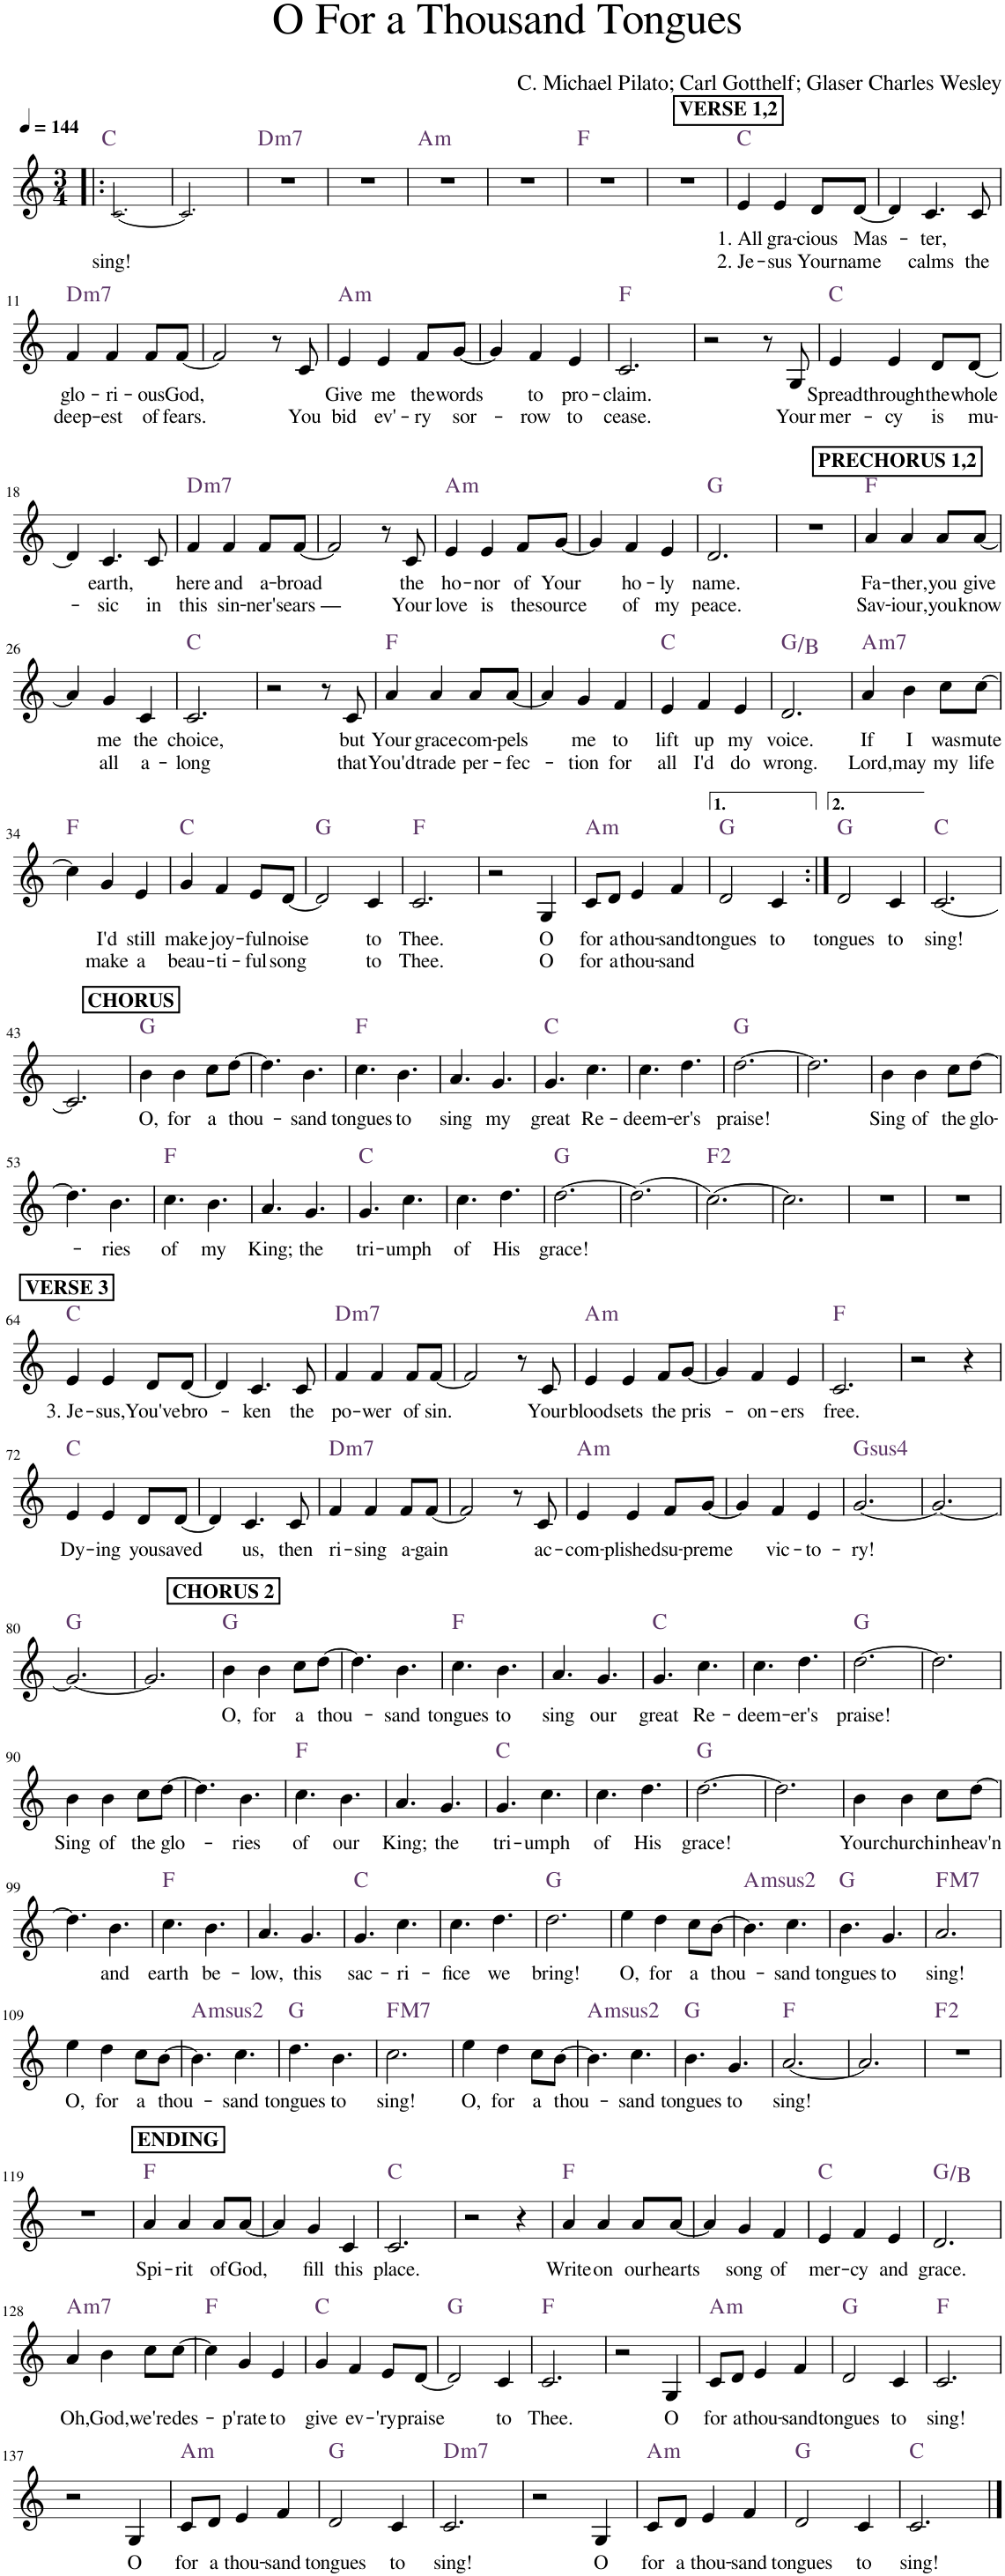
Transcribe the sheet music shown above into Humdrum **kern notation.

**kern	**text	**text	**harte
*part1	*part1	*part1	*part1
*staff1	*staff1	*staff1	*
*I"Piano	*	*	*
*I'Pno.	*	*	*
*clefG2	*	*	*
*k[]	*	*	*
*M3/4	*	*	*
*MM144	*	*	*
=1!|:	=1!|:	=1!|:	=1!|:
!	!	!LO:LY:b	!
[2.c!/	.	sing!	C:maj
=2	=2	=2	=2
2.c!/]	.	.	.
=3	=3	=3	=3
!	!	!	!LO:H:kt=m7
2.r	.	.	D:min7
=4	=4	=4	=4
2.r	.	.	.
=5	=5	=5	=5
!	!	!	!LO:H:kt=m
2.r	.	.	A:min
=6	=6	=6	=6
2.r	.	.	.
=7	=7	=7	=7
2.r	.	.	F:maj
=8	=8	=8	=8
2.r	.	.	.
!!LO:REH:place=s1:a:B:cj:fs=11:t=VERSE 1,2
=9	=9	=9	=9
!	!LO:LY:b	!LO:LY:b	!
4e/	1. All	2. Je-	C:maj
!	!LO:LY:b	!LO:LY:b	!
4e/	gra-	-sus	.
!	!LO:LY:b	!LO:LY:b	!
8d/L	-cious	Your	.
!	!LO:LY:b	!LO:LY:b	!
[8d/J	Mas-	name	.
=10	=10	=10	=10
4d/]	.	.	.
!	!LO:LY:b	!LO:LY:b	!
4.c/	ter,	calms	.
!	!	!LO:LY:b	!
8c/	.	the	.
!!LO:LB:g=z
=11	=11	=11	=11
!	!LO:LY:b	!LO:LY:b	!LO:H:kt=m7
4f/	glo-	deep-	D:min7
!	!LO:LY:b	!LO:LY:b	!
4f/	-ri-	-est	.
!	!LO:LY:b	!LO:LY:b	!
8f/L	-ous	of	.
!	!LO:LY:b	!LO:LY:b	!
[8f/J	God,	fears.	.
=12	=12	=12	=12
2f/]	.	.	.
8r	.	.	.
!	!	!LO:LY:b	!
8c/	.	You	.
=13	=13	=13	=13
!	!LO:LY:b	!LO:LY:b	!LO:H:kt=m
4e/	Give	bid	A:min
!	!LO:LY:b	!LO:LY:b	!
4e/	me	ev'-	.
!	!LO:LY:b	!LO:LY:b	!
8f/L	the	-ry	.
!	!LO:LY:b	!LO:LY:b	!
[8g/J	words	sor-	.
=14	=14	=14	=14
4g/]	.	.	.
!	!LO:LY:b	!LO:LY:b	!
4f/	to	-row	.
!	!LO:LY:b	!LO:LY:b	!
4e/	pro-	to	.
=15	=15	=15	=15
!	!LO:LY:b	!LO:LY:b	!
2.c/	-claim.	cease.	F:maj
=16	=16	=16	=16
2r	.	.	.
8r	.	.	.
!	!	!LO:LY:b	!
8G/	.	Your	.
=17	=17	=17	=17
!	!LO:LY:b	!LO:LY:b	!
4e/	Spread	mer-	C:maj
!	!LO:LY:b	!LO:LY:b	!
4e/	through	-cy	.
!	!LO:LY:b	!LO:LY:b	!
8d/L	the	is	.
!	!LO:LY:b	!LO:LY:b	!
[8d/J	whole	mu-	.
!!LO:LB:g=z
=18	=18	=18	=18
4d/]	.	.	.
!	!LO:LY:b	!LO:LY:b	!
4.c/	earth,	sic	.
!	!	!LO:LY:b	!
8c/	.	in	.
=19	=19	=19	=19
!	!LO:LY:b	!LO:LY:b	!LO:H:kt=m7
4f/	here	this	D:min7
!	!LO:LY:b	!LO:LY:b	!
4f/	and	sin-	.
!	!LO:LY:b	!LO:LY:b	!
8f/L	a-	-ner's	.
!	!LO:LY:b	!LO:LY:b	!
[8f/J	-broad	ears —	.
=20	=20	=20	=20
2f/]	.	.	.
8r	.	.	.
!	!LO:LY:b	!LO:LY:b	!
8c/	the	Your	.
=21	=21	=21	=21
!	!LO:LY:b	!LO:LY:b	!LO:H:kt=m
4e/	ho-	love	A:min
!	!LO:LY:b	!LO:LY:b	!
4e/	-nor	is	.
!	!LO:LY:b	!LO:LY:b	!
8f/L	of	the	.
!	!LO:LY:b	!LO:LY:b	!
[8g/J	Your	source	.
=22	=22	=22	=22
4g/]	.	.	.
!	!LO:LY:b	!LO:LY:b	!
4f/	ho-	of	.
!	!LO:LY:b	!LO:LY:b	!
4e/	-ly	my	.
=23	=23	=23	=23
!	!LO:LY:b	!LO:LY:b	!
2.d/	name.	peace.	G:maj
=24	=24	=24	=24
2.r	.	.	.
!!LO:REH:place=s1:a:B:cj:fs=11:t=PRECHORUS 1,2
=25	=25	=25	=25
!	!LO:LY:b	!LO:LY:b	!
4a/	Fa-	Sav-	F:maj
!	!LO:LY:b	!LO:LY:b	!
4a/	-ther,	-iour,	.
!	!LO:LY:b	!LO:LY:b	!
8a/L	you	you	.
!	!LO:LY:b	!LO:LY:b	!
[8a/J	give	know	.
!!LO:LB:g=z
=26	=26	=26	=26
4a/]	.	.	.
!	!LO:LY:b	!LO:LY:b	!
4g/	me	all	.
!	!LO:LY:b	!LO:LY:b	!
4c/	the	a-	.
=27	=27	=27	=27
!	!LO:LY:b	!LO:LY:b	!
2.c/	choice,	-long	C:maj
=28	=28	=28	=28
2r	.	.	.
8r	.	.	.
!	!LO:LY:b	!LO:LY:b	!
8c/	but	that	.
=29	=29	=29	=29
!	!LO:LY:b	!LO:LY:b	!
4a/	Your	You'd	F:maj
!	!LO:LY:b	!LO:LY:b	!
4a/	grace	trade	.
!	!LO:LY:b	!LO:LY:b	!
8a/L	com-	per-	.
!	!LO:LY:b	!LO:LY:b	!
[8a/J	-pels	-fec-	.
=30	=30	=30	=30
4a/]	.	.	.
!	!LO:LY:b	!LO:LY:b	!
4g/	me	-tion	.
!	!LO:LY:b	!LO:LY:b	!
4f/	to	for	.
=31	=31	=31	=31
!	!LO:LY:b	!LO:LY:b	!
4e/	lift	all	C:maj
!	!LO:LY:b	!LO:LY:b	!
4f/	up	I'd	.
!	!LO:LY:b	!LO:LY:b	!
4e/	my	do	.
=32	=32	=32	=32
!	!LO:LY:b	!LO:LY:b	!
2.d/	voice.	wrong.	G:maj/3
=33	=33	=33	=33
!	!LO:LY:b	!LO:LY:b	!LO:H:kt=m7
4a/	If	Lord,	A:min7
!	!LO:LY:b	!LO:LY:b	!
4b\	I	may	.
!	!LO:LY:b	!LO:LY:b	!
8cc\L	was	my	.
!	!LO:LY:b	!LO:LY:b	!
[8cc\J	mute	life	.
!!LO:LB:g=z
=34	=34	=34	=34
4cc\]	.	.	F:maj
!	!LO:LY:b	!LO:LY:b	!
4g/	I'd	make	.
!	!LO:LY:b	!LO:LY:b	!
4e/	still	a	.
=35	=35	=35	=35
!	!LO:LY:b	!LO:LY:b	!
4g/	make	beau-	C:maj
!	!LO:LY:b	!LO:LY:b	!
4f/	joy-	-ti-	.
!	!LO:LY:b	!LO:LY:b	!
8e/L	-ful	-ful	.
!	!LO:LY:b	!LO:LY:b	!
[8d/J	noise	song	.
=36	=36	=36	=36
2d/]	.	.	G:maj
!	!LO:LY:b	!LO:LY:b	!
4c/	to	to	.
=37	=37	=37	=37
!	!LO:LY:b	!LO:LY:b	!
2.c/	Thee.	Thee.	F:maj
=38	=38	=38	=38
2r	.	.	.
!	!LO:LY:b	!LO:LY:b	!
4G/	O	O	.
=39	=39	=39	=39
!	!LO:LY:b	!LO:LY:b	!LO:H:kt=m
8c/L	for	for	A:min
!	!LO:LY:b	!LO:LY:b	!
8d/J	a	a	.
!	!LO:LY:b	!LO:LY:b	!
4e/	thou-	thou-	.
!	!LO:LY:b	!LO:LY:b	!
4f/	-sand	-sand	.
=40	=40	=40	=40
!	!LO:LY:b	!	!
2d/	tongues	.	G:maj
!	!LO:LY:b	!	!
4c/	to	.	.
=41:|!	=41:|!	=41:|!	=41:|!
!	!LO:LY:b	!	!
2d/	tongues	.	G:maj
!	!LO:LY:b	!	!
4c/	to	.	.
=42	=42	=42	=42
!	!LO:LY:b	!	!
[2.c/	sing!	.	C:maj
!!LO:LB:g=z
=43	=43	=43	=43
2.c/]	.	.	.
!!LO:REH:place=s1:a:B:cj:fs=11:t=CHORUS
=44	=44	=44	=44
!	!LO:LY:b	!	!
4b\	O,	.	G:maj
!	!LO:LY:b	!	!
4b\	for	.	.
!	!LO:LY:b	!	!
8cc\L	a	.	.
!	!LO:LY:b	!	!
[8dd\J	thou-	.	.
=45	=45	=45	=45
4.dd\]	.	.	.
!	!LO:LY:b	!	!
4.b\	-sand	.	.
=46	=46	=46	=46
!	!LO:LY:b	!	!
4.cc\	tongues	.	F:maj
!	!LO:LY:b	!	!
4.b\	to	.	.
=47	=47	=47	=47
!	!LO:LY:b	!	!
4.a/	sing	.	.
!	!LO:LY:b	!	!
4.g/	my	.	.
=48	=48	=48	=48
!	!LO:LY:b	!	!
4.g/	great	.	C:maj
!	!LO:LY:b	!	!
4.cc\	Re-	.	.
=49	=49	=49	=49
!	!LO:LY:b	!	!
4.cc\	-deem-	.	.
!	!LO:LY:b	!	!
4.dd\	-er's	.	.
=50	=50	=50	=50
!	!LO:LY:b	!	!
[2.dd\	praise!	.	G:maj
=51	=51	=51	=51
2.dd\]	.	.	.
=52	=52	=52	=52
!	!LO:LY:b	!	!
4b\	Sing	.	.
!	!LO:LY:b	!	!
4b\	of	.	.
!	!LO:LY:b	!	!
8cc\L	the	.	.
!	!LO:LY:b	!	!
[8dd\J	glo-	.	.
!!LO:LB:g=z
=53	=53	=53	=53
4.dd\]	.	.	.
!	!LO:LY:b	!	!
4.b\	-ries	.	.
=54	=54	=54	=54
!	!LO:LY:b	!	!
4.cc\	of	.	F:maj
!	!LO:LY:b	!	!
4.b\	my	.	.
=55	=55	=55	=55
!	!LO:LY:b	!	!
4.a/	King;	.	.
!	!LO:LY:b	!	!
4.g/	the	.	.
=56	=56	=56	=56
!	!LO:LY:b	!	!
4.g/	tri-	.	C:maj
!	!LO:LY:b	!	!
4.cc\	-umph	.	.
=57	=57	=57	=57
!	!LO:LY:b	!	!
4.cc\	of	.	.
!	!LO:LY:b	!	!
4.dd\	His	.	.
=58	=58	=58	=58
!	!LO:LY:b	!	!
[2.dd\	grace!	.	G:maj
=59	=59	=59	=59
(2.dd\]	.	.	.
=60	=60	=60	=60
[2.cc\)	.	.	F:maj(2)
=61	=61	=61	=61
2.cc\]	.	.	.
=62	=62	=62	=62
2.r	.	.	.
=63	=63	=63	=63
2.r	.	.	.
!!LO:LB:g=z
!!LO:REH:place=s1:a:B:cj:fs=11:t=VERSE 3
=64	=64	=64	=64
!	!LO:LY:b	!	!
4e/	3. Je-	.	C:maj
!	!LO:LY:b	!	!
4e/	-sus,	.	.
!	!LO:LY:b	!	!
8d/L	You've	.	.
!	!LO:LY:b	!	!
[8d/J	bro-	.	.
=65	=65	=65	=65
4d/]	.	.	.
!	!LO:LY:b	!	!
4.c/	-ken	.	.
!	!LO:LY:b	!	!
8c/	the	.	.
=66	=66	=66	=66
!	!LO:LY:b	!	!LO:H:kt=m7
4f/	po-	.	D:min7
!	!LO:LY:b	!	!
4f/	-wer	.	.
!	!LO:LY:b	!	!
8f/L	of	.	.
!	!LO:LY:b	!	!
[8f/J	sin.	.	.
=67	=67	=67	=67
2f/]	.	.	.
8r	.	.	.
!	!LO:LY:b	!	!
8c/	Your	.	.
=68	=68	=68	=68
!	!LO:LY:b	!	!LO:H:kt=m
4e/	blood	.	A:min
!	!LO:LY:b	!	!
4e/	sets	.	.
!	!LO:LY:b	!	!
8f/L	the	.	.
!	!LO:LY:b	!	!
[8g/J	pris-	.	.
=69	=69	=69	=69
4g/]	.	.	.
!	!LO:LY:b	!	!
4f/	-on-	.	.
!	!LO:LY:b	!	!
4e/	-ers	.	.
=70	=70	=70	=70
!	!LO:LY:b	!	!
2.c/	free.	.	F:maj
=71	=71	=71	=71
2r	.	.	.
4r	.	.	.
!!LO:LB:g=z
=72	=72	=72	=72
!	!LO:LY:b	!	!
4e/	Dy-	.	C:maj
!	!LO:LY:b	!	!
4e/	-ing	.	.
!	!LO:LY:b	!	!
8d/L	you	.	.
!	!LO:LY:b	!	!
[8d/J	saved	.	.
=73	=73	=73	=73
4d/]	.	.	.
!	!LO:LY:b	!	!
4.c/	us,	.	.
!	!LO:LY:b	!	!
8c/	then	.	.
=74	=74	=74	=74
!	!LO:LY:b	!	!LO:H:kt=m7
4f/	ri-	.	D:min7
!	!LO:LY:b	!	!
4f/	-sing	.	.
!	!LO:LY:b	!	!
8f/L	a-	.	.
!	!LO:LY:b	!	!
[8f/J	-gain	.	.
=75	=75	=75	=75
2f/]	.	.	.
8r	.	.	.
!	!LO:LY:b	!	!
8c/	ac-	.	.
=76	=76	=76	=76
!	!LO:LY:b	!	!LO:H:kt=m
4e/	-com-	.	A:min
!	!LO:LY:b	!	!
4e/	-plished	.	.
!	!LO:LY:b	!	!
8f/L	su-	.	.
!	!LO:LY:b	!	!
[8g/J	-preme	.	.
=77	=77	=77	=77
4g/]	.	.	.
!	!LO:LY:b	!	!
4f/	vic-	.	.
!	!LO:LY:b	!	!
4e/	-to-	.	.
=78	=78	=78	=78
!	!LO:LY:b	!	!LO:H:kt=4
[2.g/	-ry!	.	G:sus4
=79	=79	=79	=79
2.g/_	.	.	.
!!LO:LB:g=z
=80	=80	=80	=80
2.g/_	.	.	G:maj
=81	=81	=81	=81
2.g/]	.	.	.
!!LO:REH:place=s1:a:B:cj:fs=11:t=CHORUS 2
=82	=82	=82	=82
!	!LO:LY:b	!	!
4b\	O,	.	G:maj
!	!LO:LY:b	!	!
4b\	for	.	.
!	!LO:LY:b	!	!
8cc\L	a	.	.
!	!LO:LY:b	!	!
[8dd\J	thou-	.	.
=83	=83	=83	=83
4.dd\]	.	.	.
!	!LO:LY:b	!	!
4.b\	-sand	.	.
=84	=84	=84	=84
!	!LO:LY:b	!	!
4.cc\	tongues	.	F:maj
!	!LO:LY:b	!	!
4.b\	to	.	.
=85	=85	=85	=85
!	!LO:LY:b	!	!
4.a/	sing	.	.
!	!LO:LY:b	!	!
4.g/	our	.	.
=86	=86	=86	=86
!	!LO:LY:b	!	!
4.g/	great	.	C:maj
!	!LO:LY:b	!	!
4.cc\	Re-	.	.
=87	=87	=87	=87
!	!LO:LY:b	!	!
4.cc\	-deem-	.	.
!	!LO:LY:b	!	!
4.dd\	-er's	.	.
=88	=88	=88	=88
!	!LO:LY:b	!	!
[2.dd\	praise!	.	G:maj
=89	=89	=89	=89
2.dd\]	.	.	.
!!LO:LB:g=z
=90	=90	=90	=90
!	!LO:LY:b	!	!
4b\	Sing	.	.
!	!LO:LY:b	!	!
4b\	of	.	.
!	!LO:LY:b	!	!
8cc\L	the	.	.
!	!LO:LY:b	!	!
[8dd\J	glo-	.	.
=91	=91	=91	=91
4.dd\]	.	.	.
!	!LO:LY:b	!	!
4.b\	-ries	.	.
=92	=92	=92	=92
!	!LO:LY:b	!	!
4.cc\	of	.	F:maj
!	!LO:LY:b	!	!
4.b\	our	.	.
=93	=93	=93	=93
!	!LO:LY:b	!	!
4.a/	King;	.	.
!	!LO:LY:b	!	!
4.g/	the	.	.
=94	=94	=94	=94
!	!LO:LY:b	!	!
4.g/	tri-	.	C:maj
!	!LO:LY:b	!	!
4.cc\	-umph	.	.
=95	=95	=95	=95
!	!LO:LY:b	!	!
4.cc\	of	.	.
!	!LO:LY:b	!	!
4.dd\	His	.	.
=96	=96	=96	=96
!	!LO:LY:b	!	!
[2.dd\	grace!	.	G:maj
=97	=97	=97	=97
2.dd\]	.	.	.
=98	=98	=98	=98
!	!LO:LY:b	!	!
4b\	Your	.	.
!	!LO:LY:b	!	!
4b\	church	.	.
!	!LO:LY:b	!	!
8cc\L	in	.	.
!	!LO:LY:b	!	!
[8dd\J	heav'n	.	.
!!LO:LB:g=z
=99	=99	=99	=99
4.dd\]	.	.	.
!	!LO:LY:b	!	!
4.b\	and	.	.
=100	=100	=100	=100
!	!LO:LY:b	!	!
4.cc\	earth	.	F:maj
!	!LO:LY:b	!	!
4.b\	be-	.	.
=101	=101	=101	=101
!	!LO:LY:b	!	!
4.a/	-low,	.	.
!	!LO:LY:b	!	!
4.g/	this	.	.
=102	=102	=102	=102
!	!LO:LY:b	!	!
4.g/	sac-	.	C:maj
!	!LO:LY:b	!	!
4.cc\	-ri-	.	.
=103	=103	=103	=103
!	!LO:LY:b	!	!
4.cc\	-fice	.	.
!	!LO:LY:b	!	!
4.dd\	we	.	.
=104	=104	=104	=104
!	!LO:LY:b	!	!
2.dd\	bring!	.	G:maj
=105	=105	=105	=105
!	!LO:LY:b	!	!
4ee\	O,	.	.
!	!LO:LY:b	!	!
4dd\	for	.	.
!	!LO:LY:b	!	!
8cc\L	a	.	.
!	!LO:LY:b	!	!
[8b\J	thou-	.	.
=106	=106	=106	=106
!	!	!	!LO:H:kt=2
4.b\]	.	.	A:(1,2,5)
!	!LO:LY:b	!	!
4.cc\	-sand	.	.
=107	=107	=107	=107
!	!LO:LY:b	!	!
4.b\	tongues	.	G:maj
!	!LO:LY:b	!	!
4.g/	to	.	.
=108	=108	=108	=108
!	!LO:LY:b	!	!LO:H:kt=M7
2.a/	sing!	.	F:maj7
!!LO:LB:g=z
=109	=109	=109	=109
!	!LO:LY:b	!	!
4ee\	O,	.	.
!	!LO:LY:b	!	!
4dd\	for	.	.
!	!LO:LY:b	!	!
8cc\L	a	.	.
!	!LO:LY:b	!	!
[8b\J	thou-	.	.
=110	=110	=110	=110
!	!	!	!LO:H:kt=2
4.b\]	.	.	A:(1,2,5)
!	!LO:LY:b	!	!
4.cc\	-sand	.	.
=111	=111	=111	=111
!	!LO:LY:b	!	!
4.dd\	tongues	.	G:maj
!	!LO:LY:b	!	!
4.b\	to	.	.
=112	=112	=112	=112
!	!LO:LY:b	!	!LO:H:kt=M7
2.cc\	sing!	.	F:maj7
=113	=113	=113	=113
!	!LO:LY:b	!	!
4ee\	O,	.	.
!	!LO:LY:b	!	!
4dd\	for	.	.
!	!LO:LY:b	!	!
8cc\L	a	.	.
!	!LO:LY:b	!	!
[8b\J	thou-	.	.
=114	=114	=114	=114
!	!	!	!LO:H:kt=2
4.b\]	.	.	A:(1,2,5)
!	!LO:LY:b	!	!
4.cc\	-sand	.	.
=115	=115	=115	=115
!	!LO:LY:b	!	!
4.b\	tongues	.	G:maj
!	!LO:LY:b	!	!
4.g/	to	.	.
=116	=116	=116	=116
!	!LO:LY:b	!	!
[2.a/	sing!	.	F:maj
=117	=117	=117	=117
2.a/]	.	.	.
=118	=118	=118	=118
2.r	.	.	F:maj(2)
!!LO:LB:g=z
=119	=119	=119	=119
2.r	.	.	.
!!LO:REH:place=s1:a:B:cj:fs=11:t=ENDING
=120	=120	=120	=120
!	!LO:LY:b	!	!
4a/	Spi-	.	F:maj
!	!LO:LY:b	!	!
4a/	-rit	.	.
!	!LO:LY:b	!	!
8a/L	of	.	.
!	!LO:LY:b	!	!
[8a/J	God,	.	.
=121	=121	=121	=121
4a/]	.	.	.
!	!LO:LY:b	!	!
4g/	fill	.	.
!	!LO:LY:b	!	!
4c/	this	.	.
=122	=122	=122	=122
!	!LO:LY:b	!	!
2.c/	place.	.	C:maj
=123	=123	=123	=123
2r	.	.	.
4r	.	.	.
=124	=124	=124	=124
!	!LO:LY:b	!	!
4a/	Write	.	F:maj
!	!LO:LY:b	!	!
4a/	on	.	.
!	!LO:LY:b	!	!
8a/L	our	.	.
!	!LO:LY:b	!	!
[8a/J	hearts	.	.
=125	=125	=125	=125
4a/]	.	.	.
!	!LO:LY:b	!	!
4g/	song	.	.
!	!LO:LY:b	!	!
4f/	of	.	.
=126	=126	=126	=126
!	!LO:LY:b	!	!
4e/	mer-	.	C:maj
!	!LO:LY:b	!	!
4f/	-cy	.	.
!	!LO:LY:b	!	!
4e/	and	.	.
=127	=127	=127	=127
!	!LO:LY:b	!	!
2.d/	grace.	.	G:maj/3
!!LO:LB:g=z
=128	=128	=128	=128
!	!LO:LY:b	!	!LO:H:kt=m7
4a/	Oh,	.	A:min7
!	!LO:LY:b	!	!
4b\	God,	.	.
!	!LO:LY:b	!	!
8cc\L	we're	.	.
!	!LO:LY:b	!	!
[8cc\J	des-	.	.
=129	=129	=129	=129
4cc\]	.	.	F:maj
!	!LO:LY:b	!	!
4g/	-p'rate	.	.
!	!LO:LY:b	!	!
4e/	to	.	.
=130	=130	=130	=130
!	!LO:LY:b	!	!
4g/	give	.	C:maj
!	!LO:LY:b	!	!
4f/	ev-	.	.
!	!LO:LY:b	!	!
8e/L	-'ry	.	.
!	!LO:LY:b	!	!
[8d/J	praise	.	.
=131	=131	=131	=131
2d/]	.	.	G:maj
!	!LO:LY:b	!	!
4c/	to	.	.
=132	=132	=132	=132
!	!LO:LY:b	!	!
2.c/	Thee.	.	F:maj
=133	=133	=133	=133
2r	.	.	.
!	!LO:LY:b	!	!
4G/	O	.	.
=134	=134	=134	=134
!	!LO:LY:b	!	!LO:H:kt=m
8c/L	for	.	A:min
!	!LO:LY:b	!	!
8d/J	a	.	.
!	!LO:LY:b	!	!
4e/	thou-	.	.
!	!LO:LY:b	!	!
4f/	-sand	.	.
=135	=135	=135	=135
!	!LO:LY:b	!	!
2d/	tongues	.	G:maj
!	!LO:LY:b	!	!
4c/	to	.	.
=136	=136	=136	=136
!	!LO:LY:b	!	!
2.c/	sing!	.	F:maj
!!LO:LB:g=z
=137	=137	=137	=137
2r	.	.	.
!	!LO:LY:b	!	!
4G/	O	.	.
=138	=138	=138	=138
!	!LO:LY:b	!	!LO:H:kt=m
8c/L	for	.	A:min
!	!LO:LY:b	!	!
8d/J	a	.	.
!	!LO:LY:b	!	!
4e/	thou-	.	.
!	!LO:LY:b	!	!
4f/	-sand	.	.
=139	=139	=139	=139
!	!LO:LY:b	!	!
2d/	tongues	.	G:maj
!	!LO:LY:b	!	!
4c/	to	.	.
=140	=140	=140	=140
!	!LO:LY:b	!	!LO:H:kt=m7
2.c/	sing!	.	D:min7
=141	=141	=141	=141
2r	.	.	.
!	!LO:LY:b	!	!
4G/	O	.	.
=142	=142	=142	=142
!	!LO:LY:b	!	!LO:H:kt=m
8c/L	for	.	A:min
!	!LO:LY:b	!	!
8d/J	a	.	.
!	!LO:LY:b	!	!
4e/	thou-	.	.
!	!LO:LY:b	!	!
4f/	-sand	.	.
=143	=143	=143	=143
!	!LO:LY:b	!	!
2d/	tongues	.	G:maj
!	!LO:LY:b	!	!
4c/	to	.	.
=144	=144	=144	=144
!	!LO:LY:b	!	!
2.c/	sing!	.	C:maj
==	==	==	==
*-	*-	*-	*-
